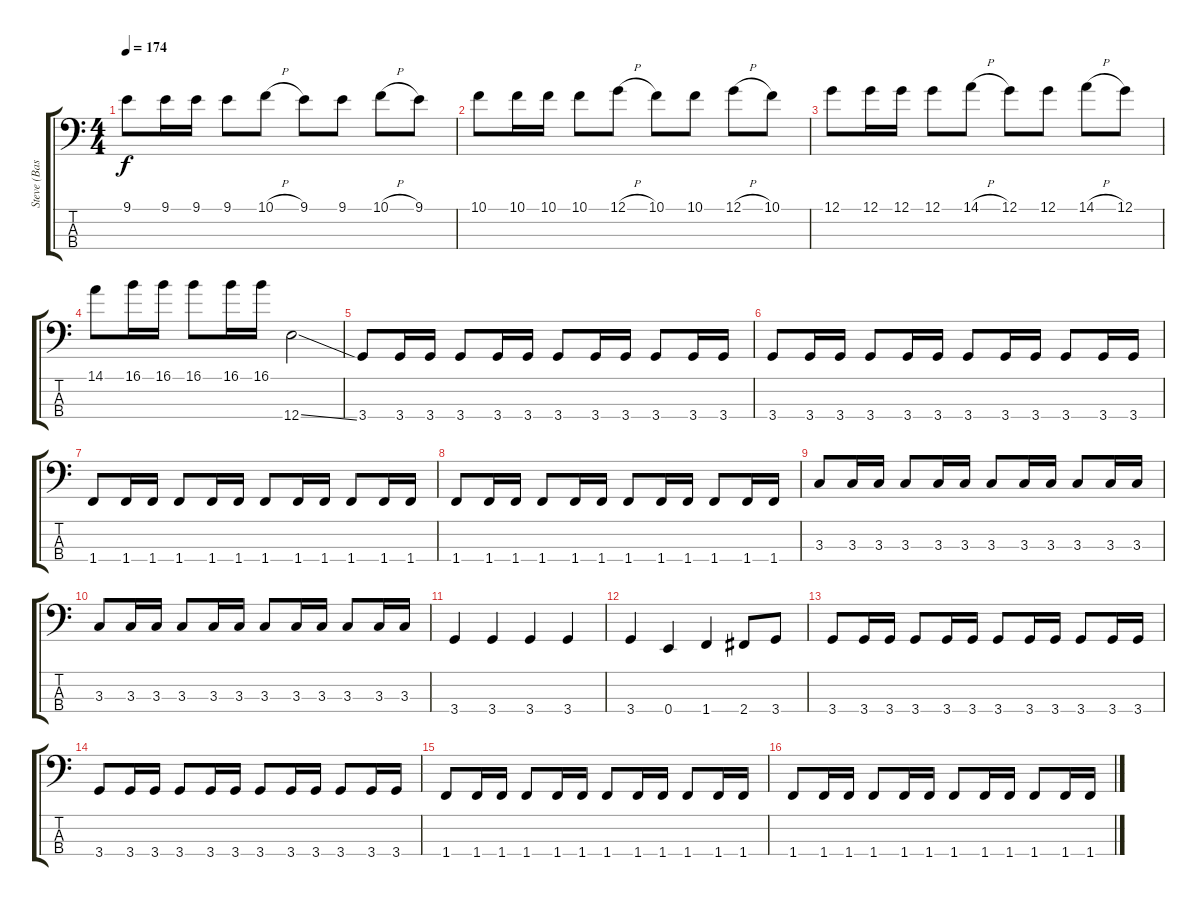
\track ("Steve (Bass)" "Steve (Bas") {instrument electricbasspick}
\staff {score tabs}
\tuning (G2 D2 A1 E1) {hide}
\ts (4 4)
\tempo 174
\clef f4
\ks c
9.1.8{dy f} 9.1.16 9.1.16 9.1.8 10.1{h}.8 9.1.8 9.1.8 10.1{h}.8 9.1.8 |
10.1.8 10.1.16 10.1.16 10.1.8 12.1{h}.8 10.1.8 10.1.8 12.1{h}.8 10.1.8 |
12.1.8 12.1.16 12.1.16 12.1.8 14.1{h}.8 12.1.8 12.1.8 14.1{h}.8 12.1.8 |
14.1.8 16.1.16 16.1.16 16.1.8 16.1.16 16.1.16 12.4{ss}.2 |
3.4.8 3.4.16 3.4.16 3.4.8 3.4.16 3.4.16 3.4.8 3.4.16 3.4.16 3.4.8 3.4.16 3.4.16 |
3.4.8 3.4.16 3.4.16 3.4.8 3.4.16 3.4.16 3.4.8 3.4.16 3.4.16 3.4.8 3.4.16 3.4.16 |
1.4.8 1.4.16 1.4.16 1.4.8 1.4.16 1.4.16 1.4.8 1.4.16 1.4.16 1.4.8 1.4.16 1.4.16 |
1.4.8 1.4.16 1.4.16 1.4.8 1.4.16 1.4.16 1.4.8 1.4.16 1.4.16 1.4.8 1.4.16 1.4.16 |
3.3.8 3.3.16 3.3.16 3.3.8 3.3.16 3.3.16 3.3.8 3.3.16 3.3.16 3.3.8 3.3.16 3.3.16 |
3.3.8 3.3.16 3.3.16 3.3.8 3.3.16 3.3.16 3.3.8 3.3.16 3.3.16 3.3.8 3.3.16 3.3.16 |
3.4.4 3.4.4 3.4.4 3.4.4 |
3.4.4 0.4.4 1.4.4 2.4.8 3.4.8 |
3.4.8 3.4.16 3.4.16 3.4.8 3.4.16 3.4.16 3.4.8 3.4.16 3.4.16 3.4.8 3.4.16 3.4.16 |
3.4.8 3.4.16 3.4.16 3.4.8 3.4.16 3.4.16 3.4.8 3.4.16 3.4.16 3.4.8 3.4.16 3.4.16 |
1.4.8 1.4.16 1.4.16 1.4.8 1.4.16 1.4.16 1.4.8 1.4.16 1.4.16 1.4.8 1.4.16 1.4.16 |
1.4.8 1.4.16 1.4.16 1.4.8 1.4.16 1.4.16 1.4.8 1.4.16 1.4.16 1.4.8 1.4.16 1.4.16
